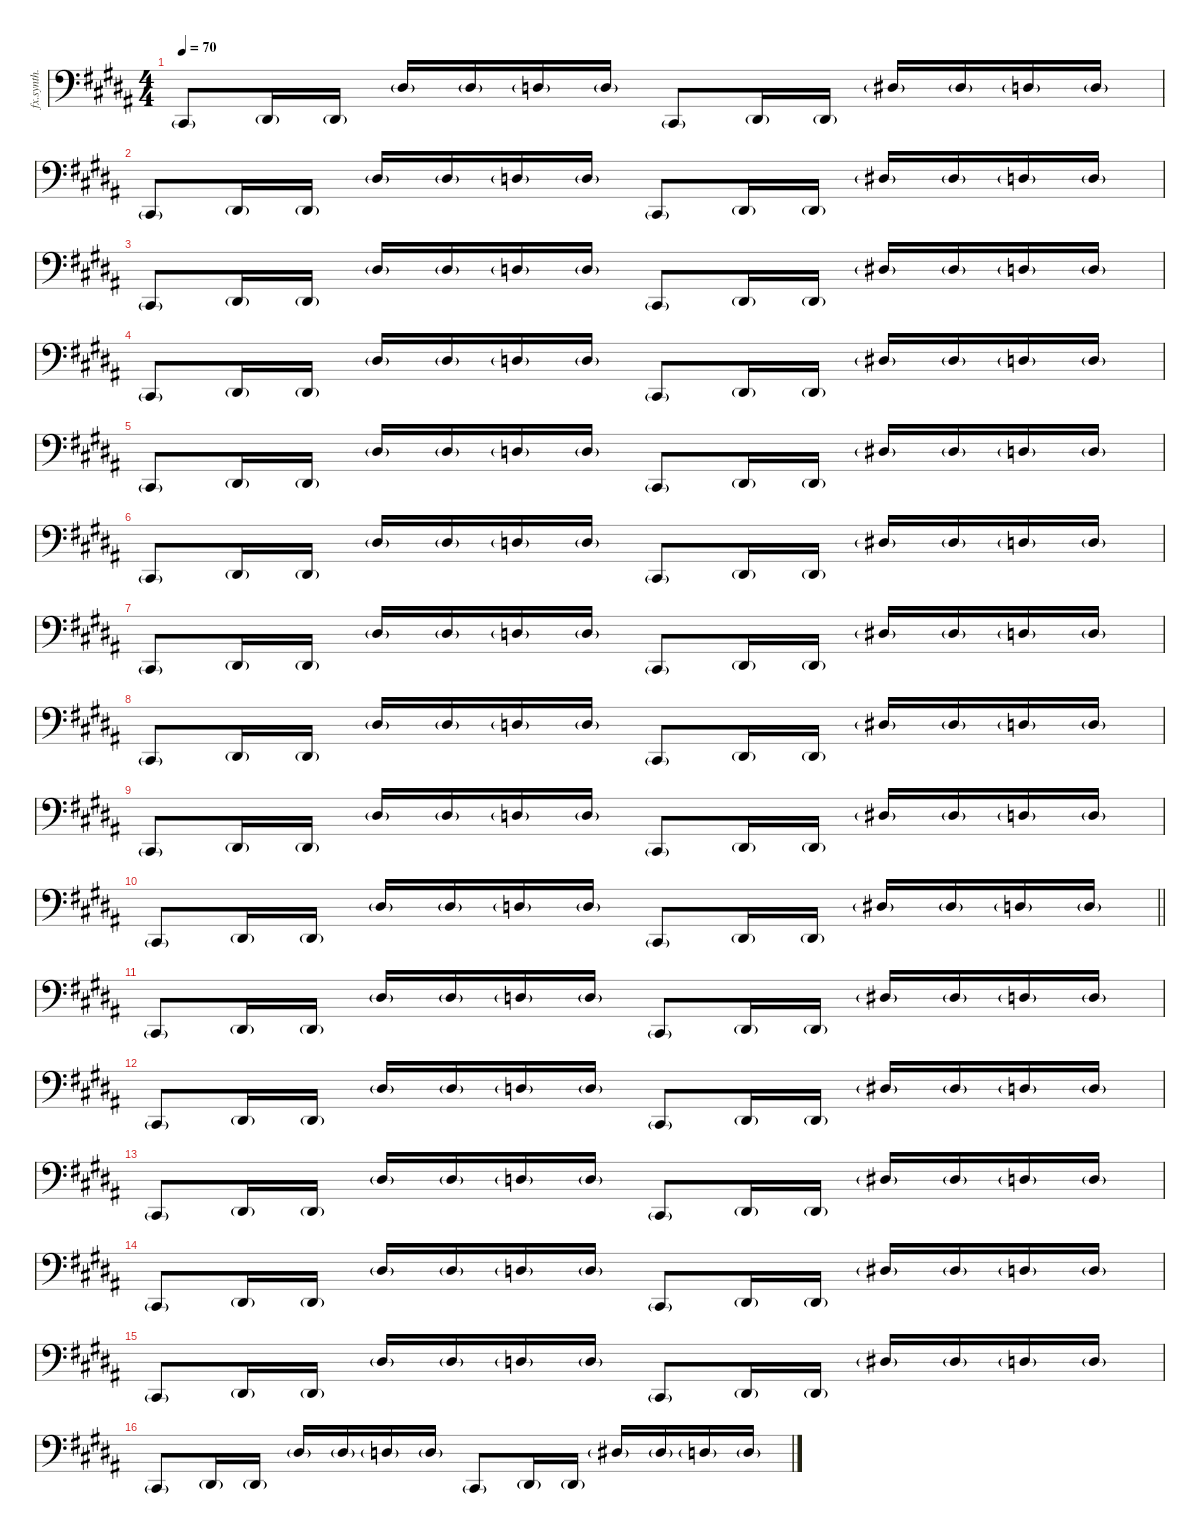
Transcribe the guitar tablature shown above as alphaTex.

\defaultSystemsLayout 4
\hideDynamics
\bracketExtendMode nobrackets
\otherSystemsTrackNameOrientation horizontal
\track ("Effect 3" "fx.synth.") {defaultSystemsLayout 32 instrument gunshot}
\staff {score}
\tuning (E4 C4 G3 C3 G2 Bb1)
\ts (4 4)
\tempo 70
\clef f4
\ks b
3.6{g acc #}.8{dy mf beam Up} 5.6{g acc #}.16{beam Up} 5.6{g acc #}.16{beam Up} 3.4{g acc #}.16{beam Up} 3.4{g acc #}.16{dy mp beam Up} 2.4{g acc forcenatural}.16{dy mf beam Up} 2.4{g acc forcenatural}.16{dy mp beam Up} 3.6{g acc #}.8{dy mf beam Up} 5.6{g acc #}.16{beam Up} 5.6{g acc #}.16{beam Up} 3.4{g acc #}.16{beam Up} 3.4{g acc #}.16{dy mp beam Up} 2.4{g acc forcenatural}.16{dy mf beam Up} 2.4{g acc forcenatural}.16{dy mp beam Up} |
3.6{g acc #}.8{dy mf beam Up} 5.6{g acc #}.16{beam Up} 5.6{g acc #}.16{beam Up} 3.4{g acc #}.16{beam Up} 3.4{g acc #}.16{dy mp beam Up} 2.4{g acc forcenatural}.16{dy mf beam Up} 2.4{g acc forcenatural}.16{dy mp beam Up} 3.6{g acc #}.8{dy mf beam Up} 5.6{g acc #}.16{beam Up} 5.6{g acc #}.16{beam Up} 3.4{g acc #}.16{beam Up} 3.4{g acc #}.16{dy mp beam Up} 2.4{g acc forcenatural}.16{dy mf beam Up} 2.4{g acc forcenatural}.16{dy mp beam Up} |
3.6{g acc #}.8{dy mf beam Up} 5.6{g acc #}.16{beam Up} 5.6{g acc #}.16{beam Up} 3.4{g acc #}.16{beam Up} 3.4{g acc #}.16{dy mp beam Up} 2.4{g acc forcenatural}.16{dy mf beam Up} 2.4{g acc forcenatural}.16{dy mp beam Up} 3.6{g acc #}.8{dy mf beam Up} 5.6{g acc #}.16{beam Up} 5.6{g acc #}.16{beam Up} 3.4{g acc #}.16{beam Up} 3.4{g acc #}.16{dy mp beam Up} 2.4{g acc forcenatural}.16{dy mf beam Up} 2.4{g acc forcenatural}.16{dy mp beam Up} |
3.6{g acc #}.8{dy mf beam Up} 5.6{g acc #}.16{beam Up} 5.6{g acc #}.16{beam Up} 3.4{g acc #}.16{beam Up} 3.4{g acc #}.16{dy mp beam Up} 2.4{g acc forcenatural}.16{dy mf beam Up} 2.4{g acc forcenatural}.16{dy mp beam Up} 3.6{g acc #}.8{dy mf beam Up} 5.6{g acc #}.16{beam Up} 5.6{g acc #}.16{beam Up} 3.4{g acc #}.16{beam Up} 3.4{g acc #}.16{dy mp beam Up} 2.4{g acc forcenatural}.16{dy mf beam Up} 2.4{g acc forcenatural}.16{dy mp beam Up} |
3.6{g acc #}.8{dy mf beam Up} 5.6{g acc #}.16{beam Up} 5.6{g acc #}.16{beam Up} 3.4{g acc #}.16{beam Up} 3.4{g acc #}.16{dy mp beam Up} 2.4{g acc forcenatural}.16{dy mf beam Up} 2.4{g acc forcenatural}.16{dy mp beam Up} 3.6{g acc #}.8{dy mf beam Up} 5.6{g acc #}.16{beam Up} 5.6{g acc #}.16{beam Up} 3.4{g acc #}.16{beam Up} 3.4{g acc #}.16{dy mp beam Up} 2.4{g acc forcenatural}.16{dy mf beam Up} 2.4{g acc forcenatural}.16{dy mp beam Up} |
3.6{g acc #}.8{dy mf beam Up} 5.6{g acc #}.16{beam Up} 5.6{g acc #}.16{beam Up} 3.4{g acc #}.16{beam Up} 3.4{g acc #}.16{dy mp beam Up} 2.4{g acc forcenatural}.16{dy mf beam Up} 2.4{g acc forcenatural}.16{dy mp beam Up} 3.6{g acc #}.8{dy mf beam Up} 5.6{g acc #}.16{beam Up} 5.6{g acc #}.16{beam Up} 3.4{g acc #}.16{beam Up} 3.4{g acc #}.16{dy mp beam Up} 2.4{g acc forcenatural}.16{dy mf beam Up} 2.4{g acc forcenatural}.16{dy mp beam Up} |
3.6{g acc #}.8{dy mf beam Up} 5.6{g acc #}.16{beam Up} 5.6{g acc #}.16{beam Up} 3.4{g acc #}.16{beam Up} 3.4{g acc #}.16{dy mp beam Up} 2.4{g acc forcenatural}.16{dy mf beam Up} 2.4{g acc forcenatural}.16{dy mp beam Up} 3.6{g acc #}.8{dy mf beam Up} 5.6{g acc #}.16{beam Up} 5.6{g acc #}.16{beam Up} 3.4{g acc #}.16{beam Up} 3.4{g acc #}.16{dy mp beam Up} 2.4{g acc forcenatural}.16{dy mf beam Up} 2.4{g acc forcenatural}.16{dy mp beam Up} |
3.6{g acc #}.8{dy mf beam Up} 5.6{g acc #}.16{beam Up} 5.6{g acc #}.16{beam Up} 3.4{g acc #}.16{beam Up} 3.4{g acc #}.16{dy mp beam Up} 2.4{g acc forcenatural}.16{dy mf beam Up} 2.4{g acc forcenatural}.16{dy mp beam Up} 3.6{g acc #}.8{dy mf beam Up} 5.6{g acc #}.16{beam Up} 5.6{g acc #}.16{beam Up} 3.4{g acc #}.16{beam Up} 3.4{g acc #}.16{dy mp beam Up} 2.4{g acc forcenatural}.16{dy mf beam Up} 2.4{g acc forcenatural}.16{dy mp beam Up} |
3.6{g acc #}.8{dy mf beam Up} 5.6{g acc #}.16{beam Up} 5.6{g acc #}.16{beam Up} 3.4{g acc #}.16{beam Up} 3.4{g acc #}.16{dy mp beam Up} 2.4{g acc forcenatural}.16{dy mf beam Up} 2.4{g acc forcenatural}.16{dy mp beam Up} 3.6{g acc #}.8{dy mf beam Up} 5.6{g acc #}.16{beam Up} 5.6{g acc #}.16{beam Up} 3.4{g acc #}.16{beam Up} 3.4{g acc #}.16{dy mp beam Up} 2.4{g acc forcenatural}.16{dy mf beam Up} 2.4{g acc forcenatural}.16{dy mp beam Up} |
\barLineRight lightlight
3.6{g acc #}.8{dy mf beam Up} 5.6{g acc #}.16{beam Up} 5.6{g acc #}.16{beam Up} 3.4{g acc #}.16{beam Up} 3.4{g acc #}.16{dy mp beam Up} 2.4{g acc forcenatural}.16{dy mf beam Up} 2.4{g acc forcenatural}.16{dy mp beam Up} 3.6{g acc #}.8{dy mf beam Up} 5.6{g acc #}.16{beam Up} 5.6{g acc #}.16{beam Up} 3.4{g acc #}.16{beam Up} 3.4{g acc #}.16{dy mp beam Up} 2.4{g acc forcenatural}.16{dy mf beam Up} 2.4{g acc forcenatural}.16{dy mp beam Up} |
3.6{g acc #}.8{dy mf beam Up} 5.6{g acc #}.16{beam Up} 5.6{g acc #}.16{beam Up} 3.4{g acc #}.16{beam Up} 3.4{g acc #}.16{dy mp beam Up} 2.4{g acc forcenatural}.16{dy mf beam Up} 2.4{g acc forcenatural}.16{dy mp beam Up} 3.6{g acc #}.8{dy mf beam Up} 5.6{g acc #}.16{beam Up} 5.6{g acc #}.16{beam Up} 3.4{g acc #}.16{beam Up} 3.4{g acc #}.16{dy mp beam Up} 2.4{g acc forcenatural}.16{dy mf beam Up} 2.4{g acc forcenatural}.16{dy mp beam Up} |
3.6{g acc #}.8{dy mf beam Up} 5.6{g acc #}.16{beam Up} 5.6{g acc #}.16{beam Up} 3.4{g acc #}.16{beam Up} 3.4{g acc #}.16{dy mp beam Up} 2.4{g acc forcenatural}.16{dy mf beam Up} 2.4{g acc forcenatural}.16{dy mp beam Up} 3.6{g acc #}.8{dy mf beam Up} 5.6{g acc #}.16{beam Up} 5.6{g acc #}.16{beam Up} 3.4{g acc #}.16{beam Up} 3.4{g acc #}.16{dy mp beam Up} 2.4{g acc forcenatural}.16{dy mf beam Up} 2.4{g acc forcenatural}.16{dy mp beam Up} |
3.6{g acc #}.8{dy mf beam Up} 5.6{g acc #}.16{beam Up} 5.6{g acc #}.16{beam Up} 3.4{g acc #}.16{beam Up} 3.4{g acc #}.16{dy mp beam Up} 2.4{g acc forcenatural}.16{dy mf beam Up} 2.4{g acc forcenatural}.16{dy mp beam Up} 3.6{g acc #}.8{dy mf beam Up} 5.6{g acc #}.16{beam Up} 5.6{g acc #}.16{beam Up} 3.4{g acc #}.16{beam Up} 3.4{g acc #}.16{dy mp beam Up} 2.4{g acc forcenatural}.16{dy mf beam Up} 2.4{g acc forcenatural}.16{dy mp beam Up} |
3.6{g acc #}.8{dy mf beam Up} 5.6{g acc #}.16{beam Up} 5.6{g acc #}.16{beam Up} 3.4{g acc #}.16{beam Up} 3.4{g acc #}.16{dy mp beam Up} 2.4{g acc forcenatural}.16{dy mf beam Up} 2.4{g acc forcenatural}.16{dy mp beam Up} 3.6{g acc #}.8{dy mf beam Up} 5.6{g acc #}.16{beam Up} 5.6{g acc #}.16{beam Up} 3.4{g acc #}.16{beam Up} 3.4{g acc #}.16{dy mp beam Up} 2.4{g acc forcenatural}.16{dy mf beam Up} 2.4{g acc forcenatural}.16{dy mp beam Up} |
3.6{g acc #}.8{dy mf beam Up} 5.6{g acc #}.16{beam Up} 5.6{g acc #}.16{beam Up} 3.4{g acc #}.16{beam Up} 3.4{g acc #}.16{dy mp beam Up} 2.4{g acc forcenatural}.16{dy mf beam Up} 2.4{g acc forcenatural}.16{dy mp beam Up} 3.6{g acc #}.8{dy mf beam Up} 5.6{g acc #}.16{beam Up} 5.6{g acc #}.16{beam Up} 3.4{g acc #}.16{beam Up} 3.4{g acc #}.16{dy mp beam Up} 2.4{g acc forcenatural}.16{dy mf beam Up} 2.4{g acc forcenatural}.16{dy mp beam Up} |
3.6{g acc #}.8{dy mf beam Up} 5.6{g acc #}.16{beam Up} 5.6{g acc #}.16{beam Up} 3.4{g acc #}.16{beam Up} 3.4{g acc #}.16{dy mp beam Up} 2.4{g acc forcenatural}.16{dy mf beam Up} 2.4{g acc forcenatural}.16{dy mp beam Up} 3.6{g acc #}.8{dy mf beam Up} 5.6{g acc #}.16{beam Up} 5.6{g acc #}.16{beam Up} 3.4{g acc #}.16{beam Up} 3.4{g acc #}.16{dy mp beam Up} 2.4{g acc forcenatural}.16{dy mf beam Up} 2.4{g acc forcenatural}.16{dy mp beam Up}
